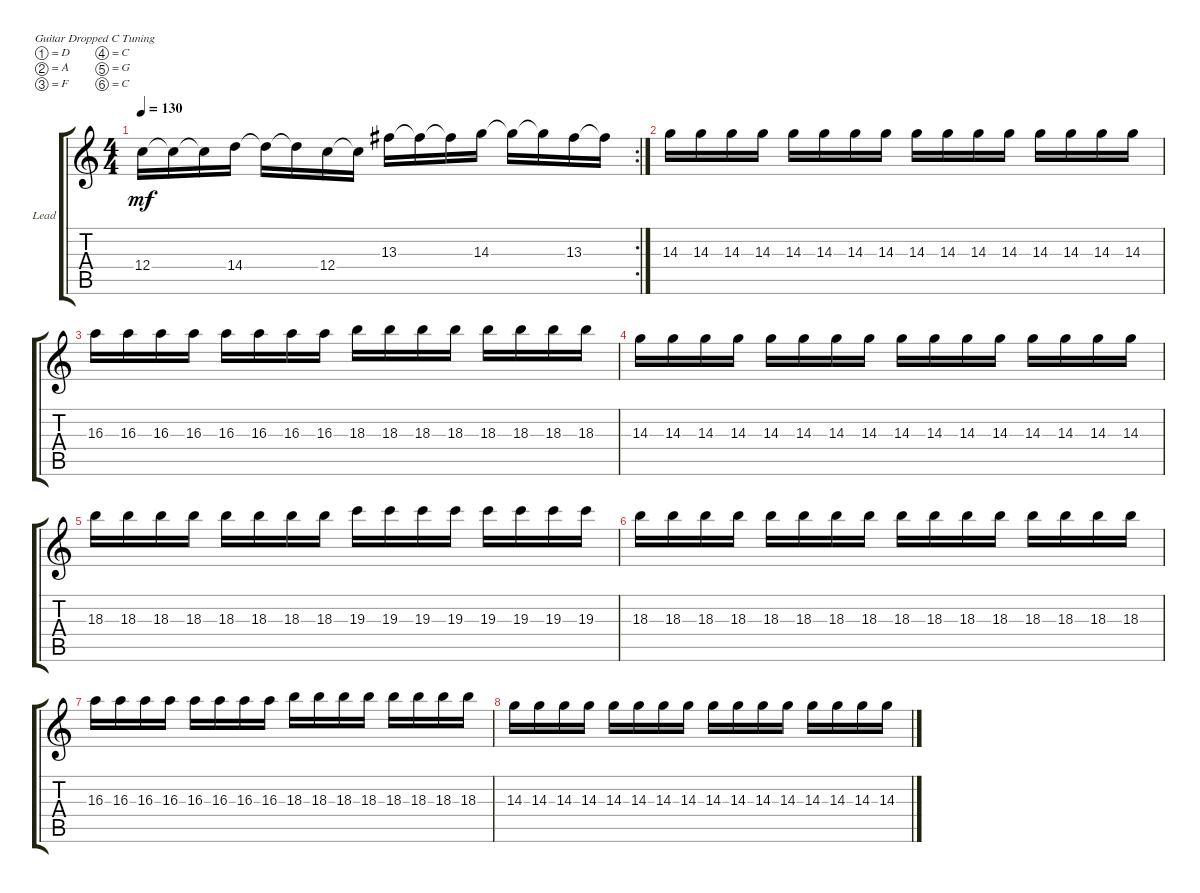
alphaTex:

\defaultSystemsLayout 4
\bracketExtendMode groupsimilarinstruments
\firstSystemTrackNameOrientation horizontal
\otherSystemsTrackNameOrientation horizontal
\track ("Lead Guitar" "Lead") {instrument distortionguitar}
\staff {score tabs}
\tuning (D4 A3 F3 C3 G2 C2)
\rc 2
\ts (4 4)
\tempo 130
\clef g2
\ks c
12.4.16{dy mf} 12.4{t}.16 12.4{t}.16 14.4.16 14.4{t}.16 14.4{t}.16 12.4.16 12.4{t}.16 13.3.16 13.3{t}.16 13.3{t}.16 14.3.16 14.3{t}.16 14.3{t}.16 13.3.16 13.3{t}.16 |
14.3.16 14.3.16 14.3.16 14.3.16 14.3.16 14.3.16 14.3.16 14.3.16 14.3.16 14.3.16 14.3.16 14.3.16 14.3.16 14.3.16 14.3.16 14.3.16 |
16.3.16 16.3.16 16.3.16 16.3.16 16.3.16 16.3.16 16.3.16 16.3.16 18.3.16 18.3.16 18.3.16 18.3.16 18.3.16 18.3.16 18.3.16 18.3.16 |
14.3.16 14.3.16 14.3.16 14.3.16 14.3.16 14.3.16 14.3.16 14.3.16 14.3.16 14.3.16 14.3.16 14.3.16 14.3.16 14.3.16 14.3.16 14.3.16 |
18.3.16 18.3.16 18.3.16 18.3.16 18.3.16 18.3.16 18.3.16 18.3.16 19.3.16 19.3.16 19.3.16 19.3.16 19.3.16 19.3.16 19.3.16 19.3.16 |
18.3.16 18.3.16 18.3.16 18.3.16 18.3.16 18.3.16 18.3.16 18.3.16 18.3.16 18.3.16 18.3.16 18.3.16 18.3.16 18.3.16 18.3.16 18.3.16 |
16.3.16 16.3.16 16.3.16 16.3.16 16.3.16 16.3.16 16.3.16 16.3.16 18.3.16 18.3.16 18.3.16 18.3.16 18.3.16 18.3.16 18.3.16 18.3.16 |
14.3.16 14.3.16 14.3.16 14.3.16 14.3.16 14.3.16 14.3.16 14.3.16 14.3.16 14.3.16 14.3.16 14.3.16 14.3.16 14.3.16 14.3.16 14.3.16
